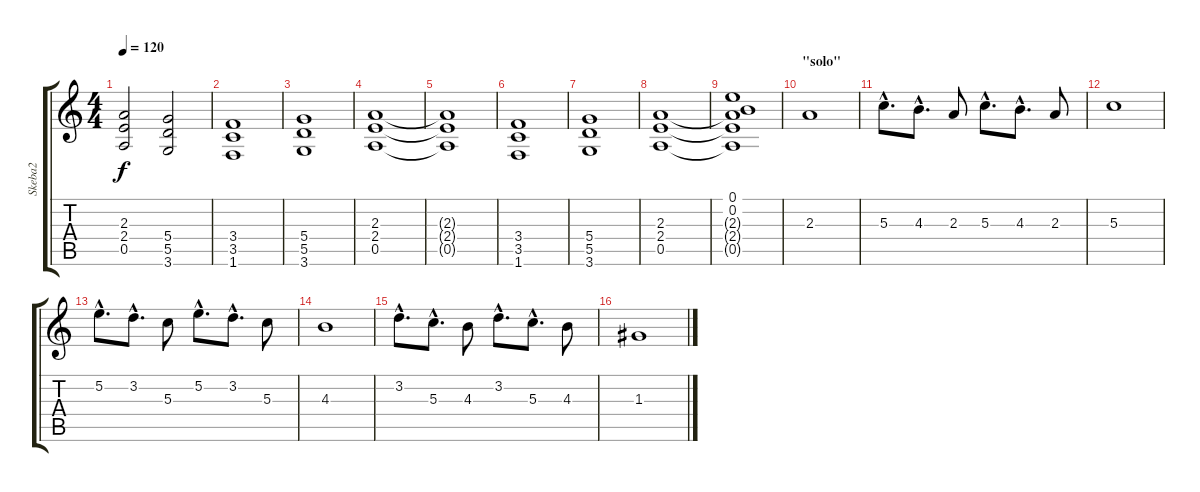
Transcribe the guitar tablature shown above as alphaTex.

\track ("Skeba2" "Skeba2") {instrument overdrivenguitar}
\staff {score tabs}
\tuning (E4 B3 G3 D3 A2 E2) {hide}
\ts (4 4)
\tempo 120
\clef g2
\ks c
(2.3 2.4 0.5).2{dy f instrument overdrivenguitar} (5.4 5.5 3.6).2 |
(3.4 3.5 1.6).1 |
(5.4 5.5 3.6).1 |
(2.3 2.4 0.5).1 |
(2.3{t} 2.4{t} 0.5{t}).1 |
(3.4 3.5 1.6).1 |
(5.4 5.5 3.6).1 |
(2.3 2.4 0.5).1 |
(0.1 0.2 2.3{t} 2.4{t} 0.5{t}).1 |
\section ("" "\"solo\"")
2.3.1{volume 14} |
5.3{hac}.8{d} 4.3{hac}.8{d} 2.3.8 5.3{hac}.8{d} 4.3{hac}.8{d} 2.3.8 |
5.3.1 |
5.2{hac}.8{d} 3.2{hac}.8{d} 5.3.8 5.2{hac}.8{d} 3.2{hac}.8{d} 5.3.8 |
4.3.1 |
3.2{hac}.8{d} 5.3{hac}.8{d} 4.3.8 3.2{hac}.8{d} 5.3{hac}.8{d} 4.3.8 |
1.3.1
